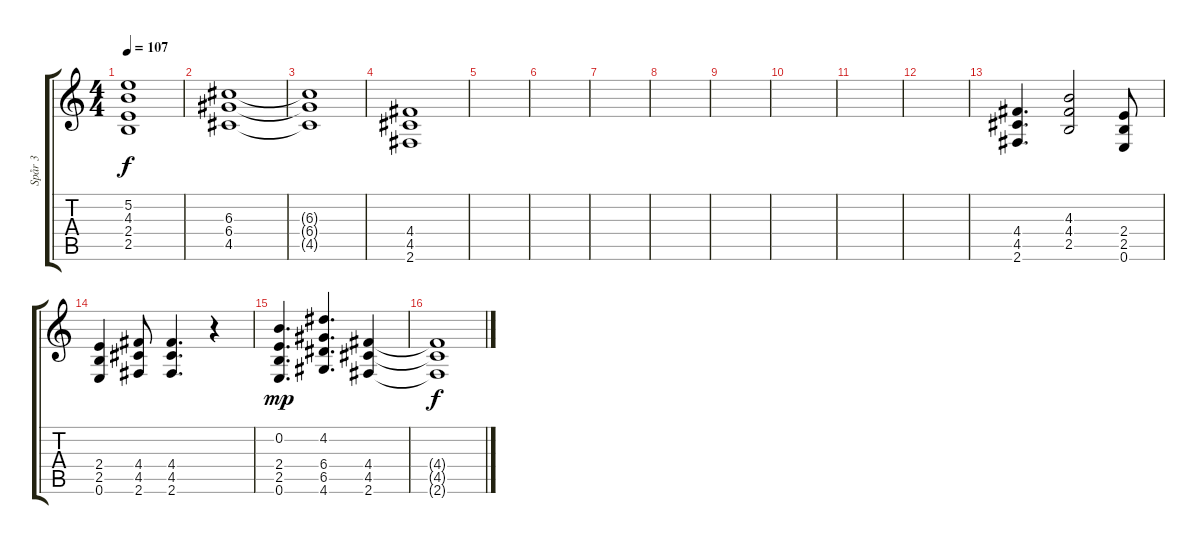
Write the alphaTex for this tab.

\track ("Spår 3" "Spår 3") {instrument distortionguitar}
\staff {score tabs}
\tuning (E4 B3 G3 D3 A2 E2) {hide}
\ts (4 4)
\tempo 107
\clef g2
\ks c
(5.2{t} 4.3{t} 2.4{t} 2.5{t}).1{dy f} |
(6.3 6.4 4.5).1 |
(6.3{t} 6.4{t} 4.5{t}).1 |
(4.4 4.5 2.6).1 |
|
|
|
|
|
|
|
|
(4.4 4.5 2.6).4{d instrument distortionguitar} (4.3 4.4 2.5).2 (2.4 2.5 0.6).8 |
(2.4 2.5 0.6).4 (4.4 4.5 2.6).8 (4.4 4.5 2.6).4{d} r.4 |
(0.2 2.4 2.5 0.6).4{d dy mp volume 10 instrument overdrivenguitar} (4.2 6.4 6.5 4.6).4{d} (4.4 4.5 2.6).4 |
(4.4{t} 4.5{t} 2.6{t}).1{dy f}
